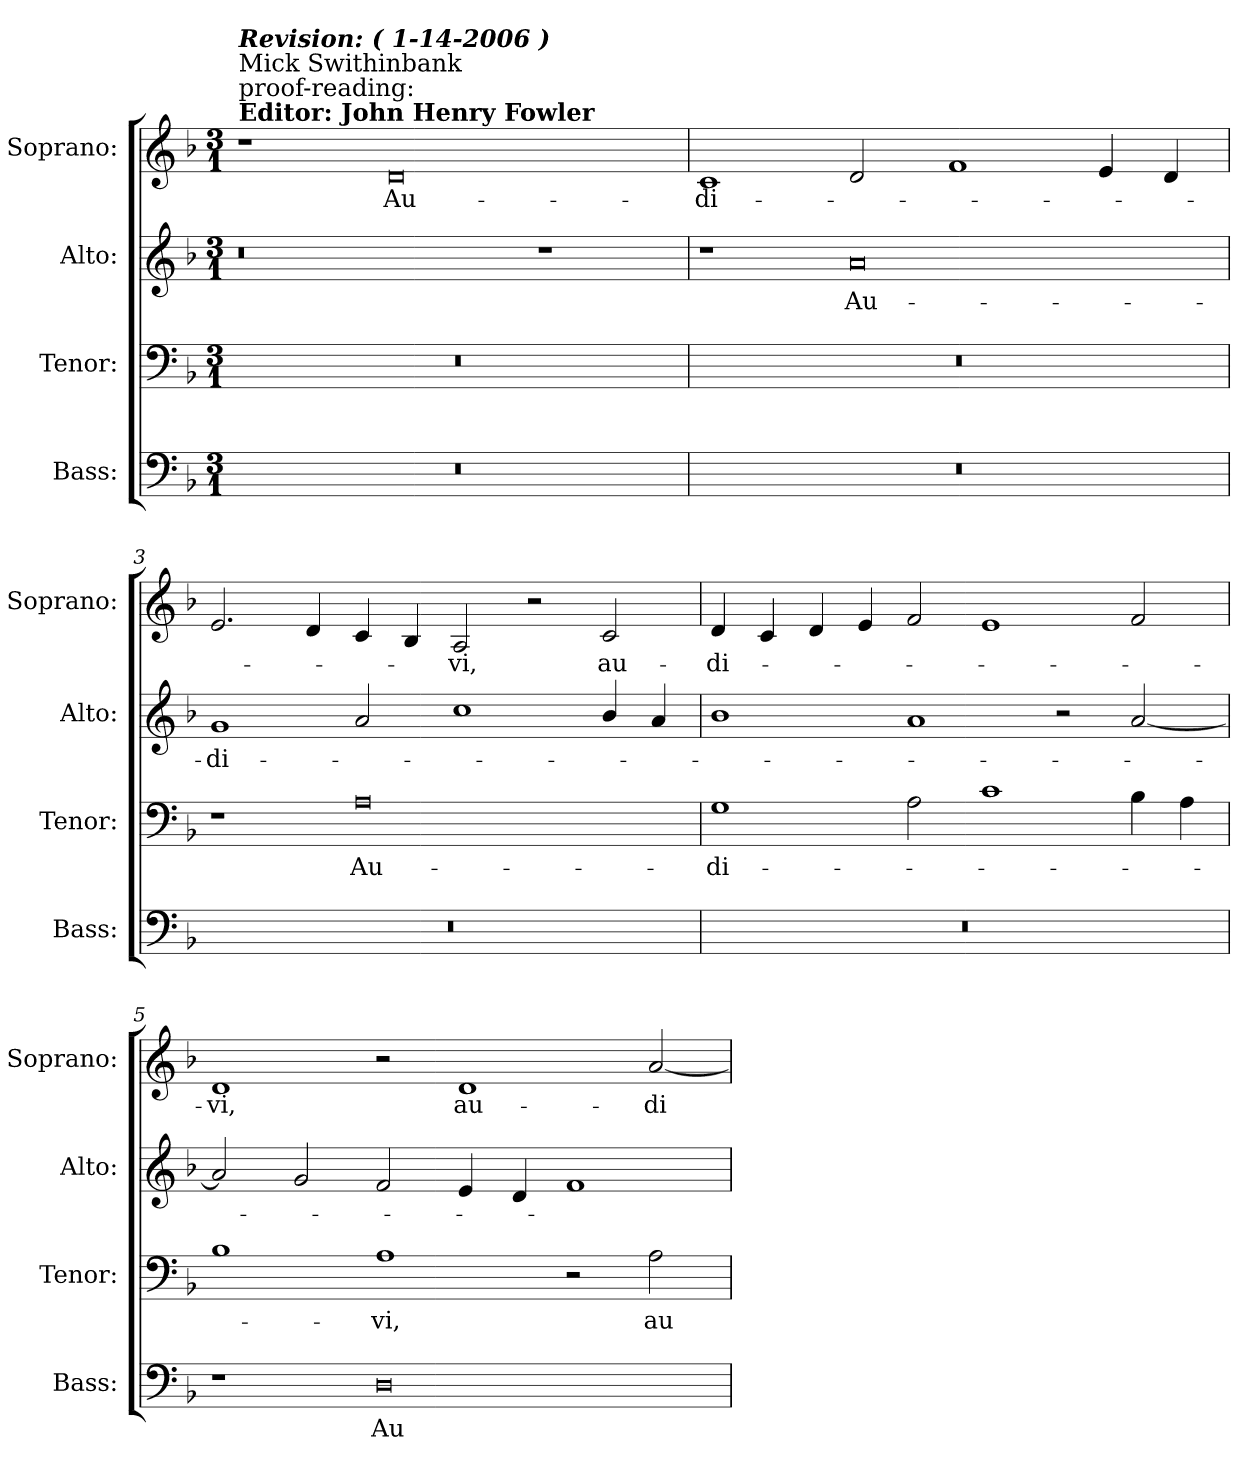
**kern	**text	**kern	**text	**kern	**text	**kern	**text
*part4	*part4	*part3	*part3	*part2	*part2	*part1	*part1
*staff4	*staff4	*staff3	*staff3	*staff2	*staff2	*staff1	*staff1
*I"Bass:	*	*I"Tenor:	*	*I"Alto:	*	*I"Soprano:	*
*I'Bass:	*	*I'Tenor:	*	*I'Alto:	*	*I'Soprano:	*
!!LO:PB:g=z
*clefF4	*	*clefF4	*	*clefG2	*	*clefG2	*
*k[b-]	*	*k[b-]	*	*k[b-]	*	*k[b-]	*
*F:	*	*F:	*	*F:	*	*F:	*
*M3/1	*	*M3/1	*	*M3/1	*	*M3/1	*
*MM300	*	*MM300	*	*MM300	*	*MM300	*
=1	=1	=1	=1	=1	=1	=1	=1
!	!	!	!	!	!	!LO:TX:a:B:t=Editor&colon;  John Henry Fowler	!
!	!	!	!	!	!	!LO:TX:a:t=proof-reading&colon;	!
!	!	!	!	!	!	!LO:TX:t=Mick Swithinbank	!
!	!	!	!	!	!	!LO:TX:a:Bi:t=Revision&colon;  (  1-14-2006 )	!
!LO:N:vis=1	!	!LO:N:vis=1	!	!	!	!	!
0.r	.	0.r	.	0r	.	1r	.
!	!	!	!	!	!	!	!LO:LY:b:color=#000000
.	.	.	.	.	.	0di	Au-
.	.	.	.	1r	.	.	.
=2	=2	=2	=2	=2	=2	=2	=2
!LO:N:vis=1	!	!LO:N:vis=1	!	!	!	!	!
!	!	!	!	!	!	!	!LO:LY:b:color=#000000
0.r	.	0.r	.	1r	.	1ci	-di-
!	!	!	!	!	!LO:LY:b:color=#000000	!	!
.	.	.	.	0ai	Au-	2di/	.
.	.	.	.	.	.	1fi	.
.	.	.	.	.	.	4ei/	.
.	.	.	.	.	.	4di/	.
=3	=3	=3	=3	=3	=3	=3	=3
!LO:N:vis=1	!	!	!	!	!	!	!
!	!	!	!	!	!LO:LY:b:color=#000000	!	!
0.r	.	1r	.	1gi	-di-	2.ei/	.
.	.	.	.	.	.	4di/	.
!	!	!	!LO:LY:b:color=#000000	!	!	!	!
.	.	0Ai	Au-	2ai/	.	4ci/	.
.	.	.	.	.	.	4B-i/	.
!	!	!	!	!	!	!	!LO:LY:b:color=#000000
.	.	.	.	1cci	.	2Ai/	-vi,
.	.	.	.	.	.	2r	.
!	!	!	!	!	!	!	!LO:LY:b:color=#000000
.	.	.	.	4b-i/	.	2ci/	au-
.	.	.	.	4ai/	.	.	.
=4	=4	=4	=4	=4	=4	=4	=4
!LO:N:vis=1	!	!	!	!	!	!	!
!	!	!	!LO:LY:b:color=#000000	!	!	!	!
!	!	!	!	!	!	!	!LO:LY:b:color=#000000
0.r	.	1Gi	-di-	1b-i	.	4di/	-di-
.	.	.	.	.	.	4ci/	.
.	.	.	.	.	.	4di/	.
.	.	.	.	.	.	4ei/	.
.	.	2Ai\	.	1ai	.	2fi/	.
.	.	1ci	.	.	.	1ei	.
.	.	.	.	2r	.	.	.
.	.	4B-i\	.	[2ai/	.	2fi/	.
.	.	4Ai\	.	.	.	.	.
!!LO:LB:g=z
=5	=5	=5	=5	=5	=5	=5	=5
!	!	!	!	!	!	!	!LO:LY:b:color=#000000
1r	.	1B-i	.	2ai/]	.	1di	-vi,
.	.	.	.	2gi/	.	.	.
!	!LO:LY:b:color=#000000	!	!	!	!	!	!
!	!	!	!LO:LY:b:color=#000000	!	!	!	!
0Di	Au-	1Ai	-vi,	2fi/	.	2r	.
!	!	!	!	!	!	!	!LO:LY:b:color=#000000
.	.	.	.	4ei/	.	1di	au-
.	.	.	.	4di/	.	.	.
.	.	2r	.	1fi	.	.	.
!	!	!	!LO:LY:b:color=#000000	!	!	!	!
!	!	!	!	!	!	!	!LO:LY:b:color=#000000
.	.	2Ai\	au-	.	.	[2ai/	-di-
=	=	=	=	=	=	=	=
*-	*-	*-	*-	*-	*-	*-	*-
